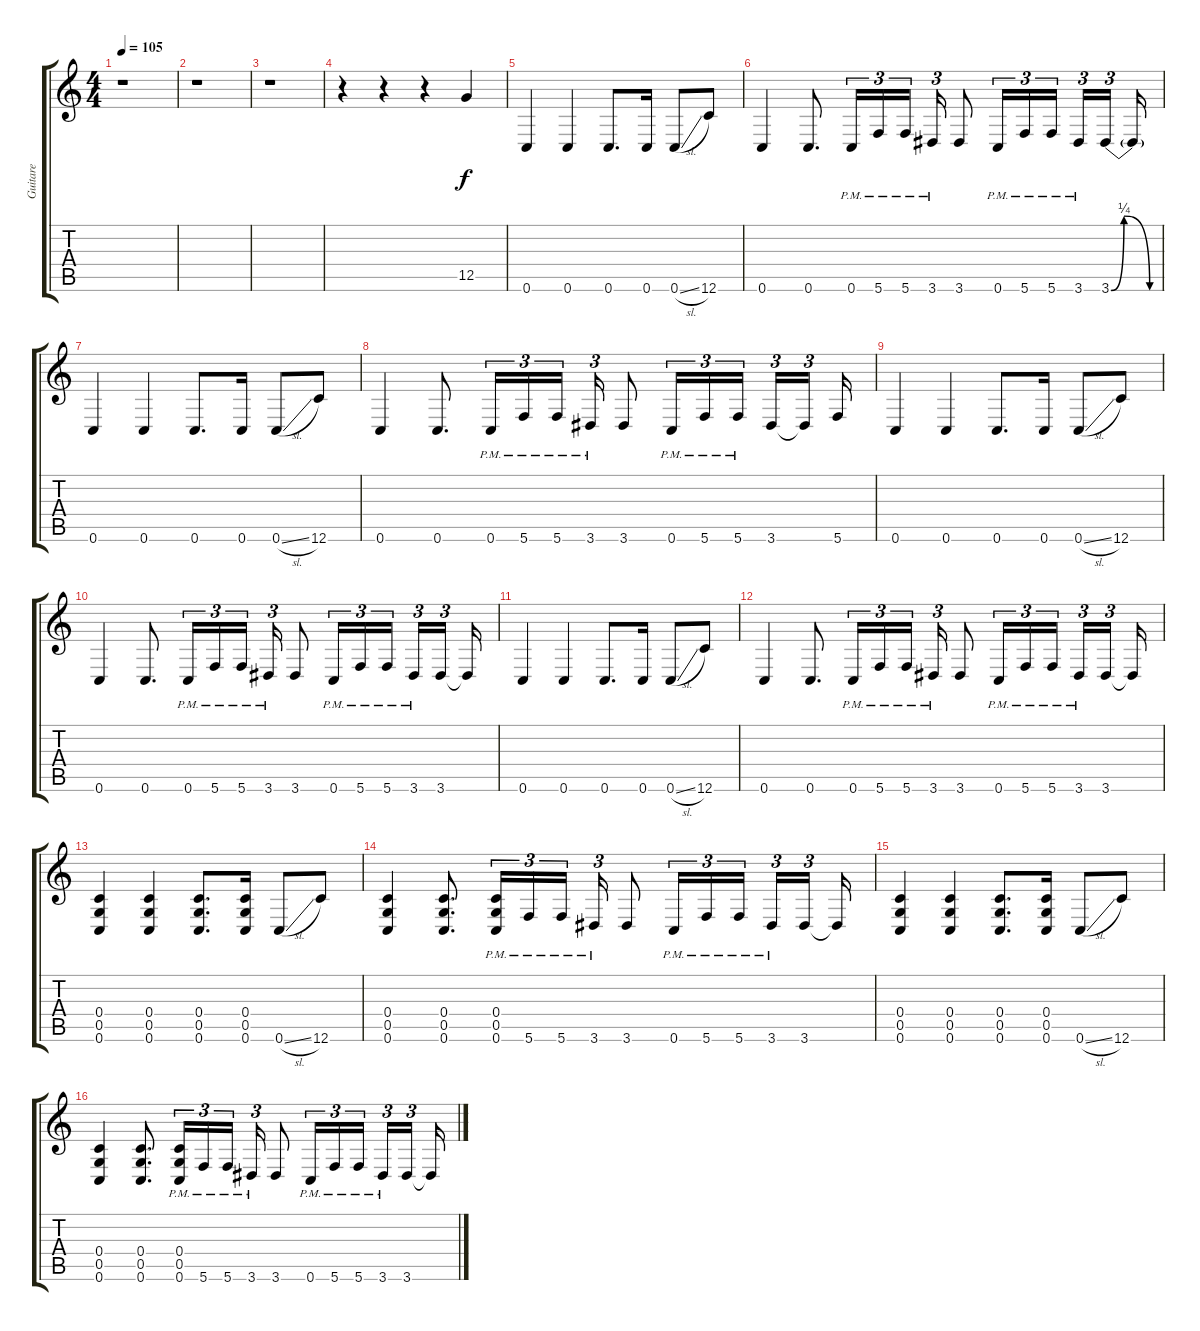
\track ("Guitare" "Guitare") {instrument electricguitarclean}
\staff {score tabs}
\tuning (D4 A3 F3 C3 G2 C2) {hide}
\ts (4 4)
\tempo 105
\clef g2
\ks c
r.1{dy f} |
r.1 |
r.1 |
r.4{instrument guitarfretnoise} r.4 r.4 12.5.4 |
0.6.4{volume 16 instrument distortionguitar} 0.6.4 0.6.8{d} 0.6.16 0.6{sl}.8 12.6.8 |
0.6.4 0.6.8{d} 0.6{pm}.16{tu (3 2)} 5.6{pm}.16{tu (3 2)} 5.6{pm}.16{tu (3 2) beam splitsecondary} 3.6{pm}.16{tu (3 2)} 3.6.8 0.6{pm}.16{tu (3 2)} 5.6{pm}.16{tu (3 2)} 5.6{pm}.16{tu (3 2) beam splitsecondary} 3.6{pm}.16{tu (3 2)} 3.6{be (custom 0 0 15 1 45 0 60 0)}.16{tu (3 2) beam splitsecondary} 3.6{t}.16 |
0.6.4 0.6.4 0.6.8{d} 0.6.16 0.6{sl}.8 12.6.8 |
0.6.4 0.6.8{d} 0.6{pm}.16{tu (3 2)} 5.6{pm}.16{tu (3 2)} 5.6{pm}.16{tu (3 2) beam splitsecondary} 3.6{pm}.16{tu (3 2)} 3.6.8 0.6{pm}.16{tu (3 2)} 5.6{pm}.16{tu (3 2)} 5.6{pm}.16{tu (3 2) beam splitsecondary} 3.6.16{tu (3 2)} 3.6{t}.16{tu (3 2) beam splitsecondary} 5.6.16 |
0.6.4 0.6.4 0.6.8{d} 0.6.16 0.6{sl}.8 12.6.8 |
0.6.4 0.6.8{d} 0.6{pm}.16{tu (3 2)} 5.6{pm}.16{tu (3 2)} 5.6{pm}.16{tu (3 2) beam splitsecondary} 3.6{pm}.16{tu (3 2)} 3.6.8 0.6{pm}.16{tu (3 2)} 5.6{pm}.16{tu (3 2)} 5.6{pm}.16{tu (3 2) beam splitsecondary} 3.6{pm}.16{tu (3 2)} 3.6.16{tu (3 2) beam splitsecondary} 3.6{t}.16 |
0.6.4 0.6.4 0.6.8{d} 0.6.16 0.6{sl}.8 12.6.8 |
0.6.4 0.6.8{d} 0.6{pm}.16{tu (3 2)} 5.6{pm}.16{tu (3 2)} 5.6{pm}.16{tu (3 2) beam splitsecondary} 3.6{pm}.16{tu (3 2)} 3.6.8 0.6{pm}.16{tu (3 2)} 5.6{pm}.16{tu (3 2)} 5.6{pm}.16{tu (3 2) beam splitsecondary} 3.6{pm}.16{tu (3 2)} 3.6.16{tu (3 2) beam splitsecondary} 3.6{t}.16 |
(0.4 0.5 0.6).4 (0.4 0.5 0.6).4 (0.4 0.5 0.6).8{d} (0.4 0.5 0.6).16 0.6{sl}.8 12.6.8 |
(0.4 0.5 0.6).4 (0.4 0.5 0.6).8{d} (0.4 0.5 0.6{pm}).16{tu (3 2)} 5.6{pm}.16{tu (3 2)} 5.6{pm}.16{tu (3 2) beam splitsecondary} 3.6{pm}.16{tu (3 2)} 3.6.8 0.6{pm}.16{tu (3 2)} 5.6{pm}.16{tu (3 2)} 5.6{pm}.16{tu (3 2) beam splitsecondary} 3.6{pm}.16{tu (3 2)} 3.6.16{tu (3 2) beam splitsecondary} 3.6{t}.16 |
(0.4 0.5 0.6).4 (0.4 0.5 0.6).4 (0.4 0.5 0.6).8{d} (0.4 0.5 0.6).16 0.6{sl}.8 12.6.8 |
(0.4 0.5 0.6).4 (0.4 0.5 0.6).8{d} (0.4 0.5 0.6{pm}).16{tu (3 2)} 5.6{pm}.16{tu (3 2)} 5.6{pm}.16{tu (3 2) beam splitsecondary} 3.6{pm}.16{tu (3 2)} 3.6.8 0.6{pm}.16{tu (3 2)} 5.6{pm}.16{tu (3 2)} 5.6{pm}.16{tu (3 2) beam splitsecondary} 3.6{pm}.16{tu (3 2)} 3.6.16{tu (3 2) beam splitsecondary} 3.6{t}.16
